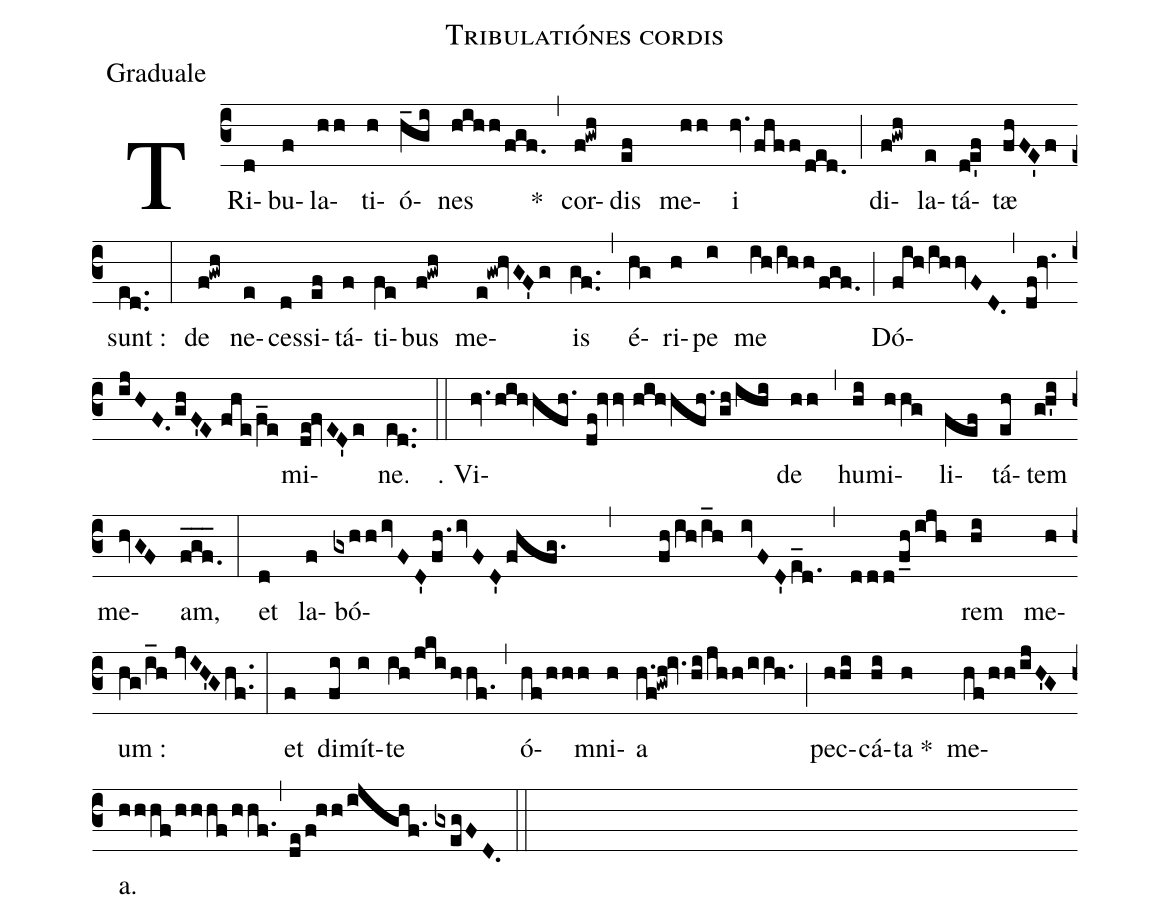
name:Tribulatiónes cordis;
office-part:Graduale;
%%
(c3) TR{i}(d)bu(f)la(hh)ti(h)ó(h_gi)nes(hihh!/fgf.) *(,)
cor(f!gwh)dis(ef) me(hh)i(hv.fhff!/ded.) (;)
di(f!gwh)la(e)tá(d!e'f)tæ(fhFE'f) sunt :(ed..) (:)
de(f!gwh) ne(e)ces(d)si(ef)tá(f)ti(fe)bus(f!gwh) me(e!gw!hvGF'g)is(gf..) (,)
é(hg)ri(h)pe(i) me(ih!/ihh!/fgf.) (;)
Dó(fih!/ihhvFD.,df!hv.ijHF.ghF'E!//fhe!/f_e)mi(de!fvED'e)ne.(ed..) (::)

℣. Vi(hv.hihhfh.//df!hvv!//hihhfh.!/gh!/ihi)de(hh) (,)
hu(hi)mi(hhg)li(fef)tá(eh)tem(g!h'i) me(hvGF)am,(fgf.___) (:)
et(d) la(f)bó(gxhhivFD'fh.ivFD'fhfg.,fh!/ih!/i_h ivFD'e_d.,ddd!/f_h!/ijh)rem(hi) me(h)um :(hg!/i_h!//jvIH'Ghf..) (:)
et(f) di(fi)mít(i)te(ih!/jki!/hhf.) (,)
ó(hf!/hhh)mni(h)a(h.f!gwh!iv.hi!/jhh!/iih.) (;)
pec(hhi)cá(hi)ta *(h) me(hf!/hh!/ijH'G)a.(hhhf/hhhf!/hhf.,de!/f!hh!/ijghf.!//gxegFD.) (::)
